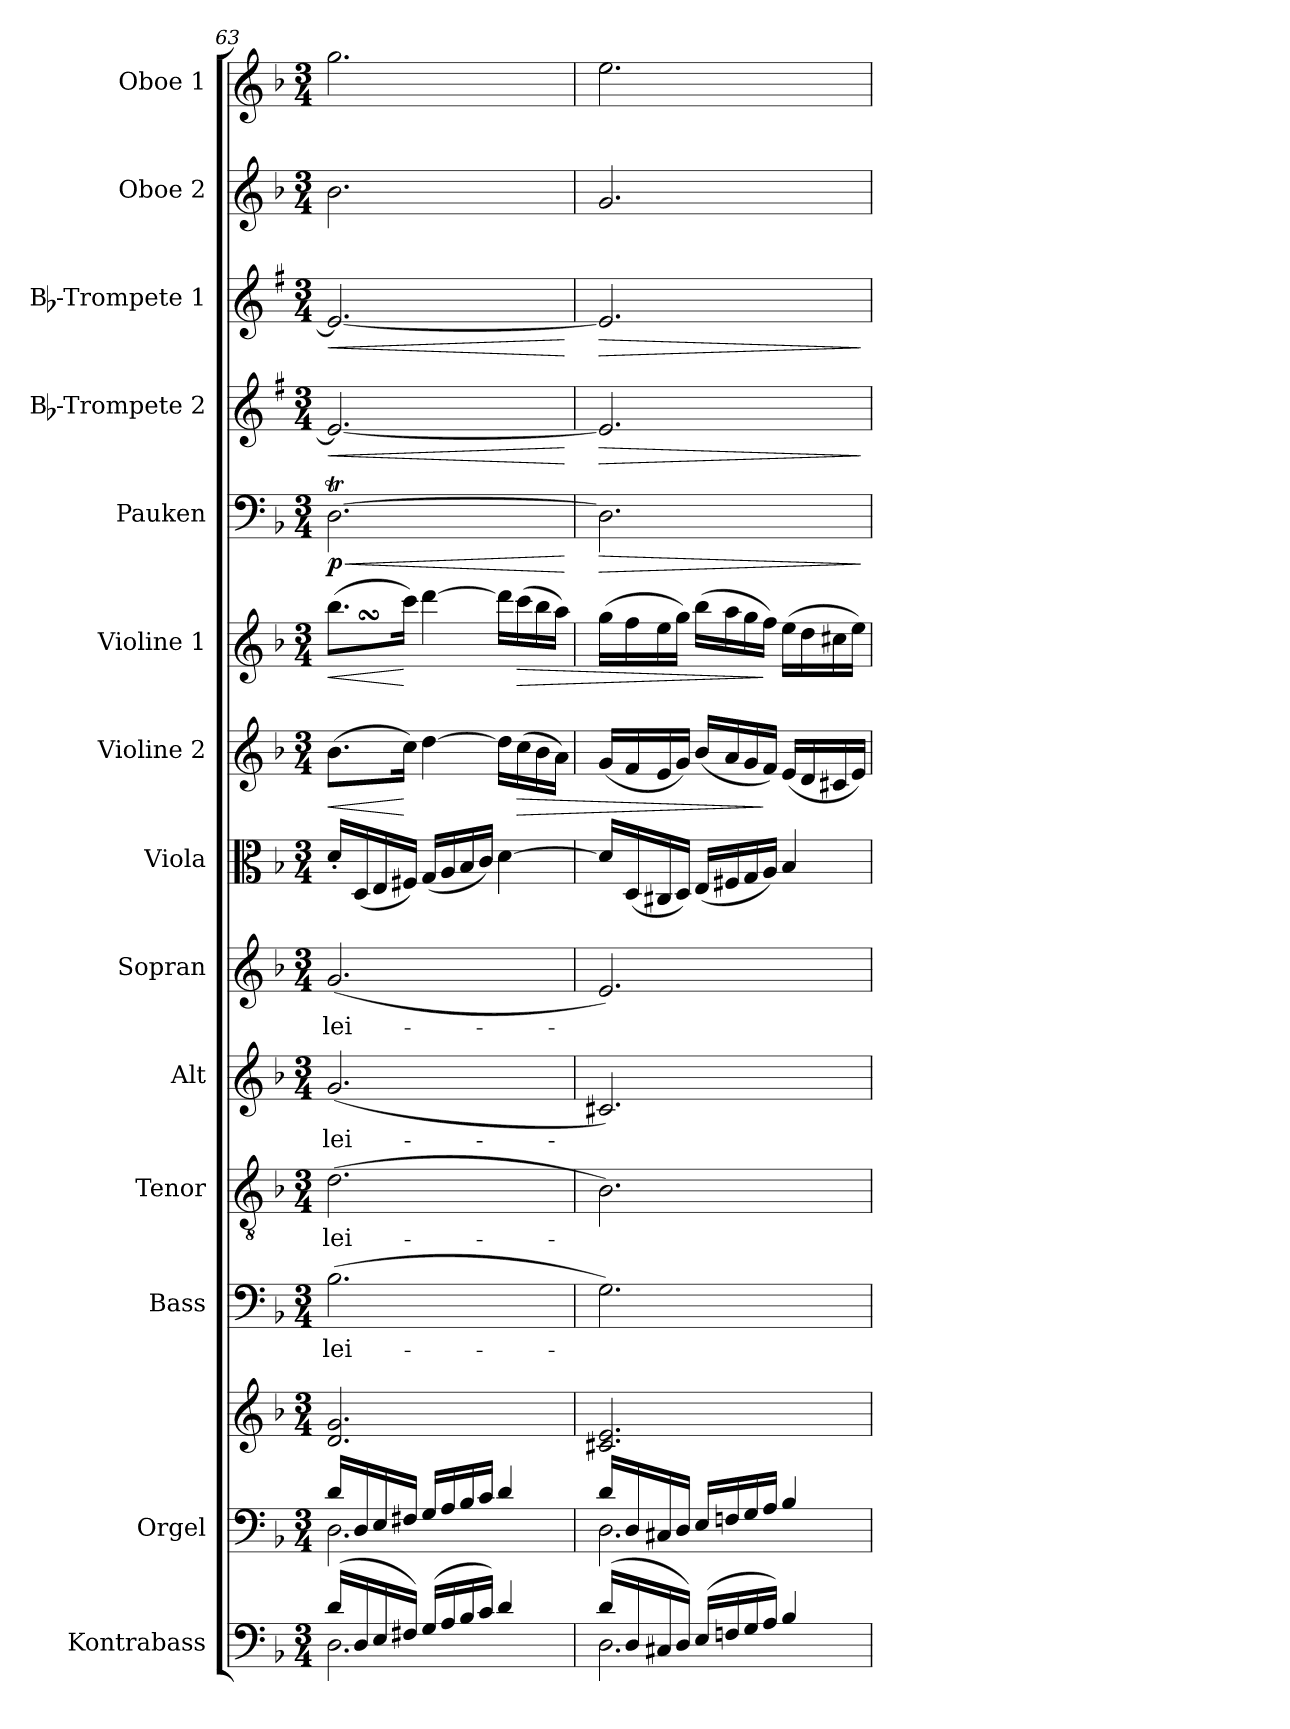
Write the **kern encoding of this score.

**kern	**kern	**kern	**kern	**text	**kern	**text	**kern	**text	**kern	**text	**kern	**kern	**dynam	**kern	**dynam	**kern	**dynam	**kern	**dynam	**kern	**dynam	**kern	**kern
*part14	*part13	*part13	*part12	*part12	*part11	*part11	*part10	*part10	*part9	*part9	*part8	*part7	*part7	*part6	*part6	*part5	*part5	*part4	*part4	*part3	*part3	*part2	*part1
*staff15	*staff14	*staff13	*staff12	*staff12	*staff11	*staff11	*staff10	*staff10	*staff9	*staff9	*staff8	*staff7	*staff7	*staff6	*staff6	*staff5	*staff5	*staff4	*staff4	*staff3	*staff3	*staff2	*staff1
*I"Kontrabass	*I"Orgel	*	*I"Bass	*	*I"Tenor	*	*I"Alt	*	*I"Sopran	*	*I"Viola	*I"Violine 2	*	*I"Violine 1	*	*I"Pauken	*	*I"Bb-Trompete 2	*	*I"Bb-Trompete 1	*	*I"Oboe 2	*I"Oboe 1
*I'Kb.	*I'Org.	*	*I'B.	*	*I'T.	*	*I'A.	*	*I'S.	*	*I'Vla.	*I'Vl. 2	*	*I'Vl. 1	*	*I'Pk.	*	*I'Bb Trp. 2	*	*I'Bb Trp. 1	*	*I'Ob. 2	*I'Ob. 1
*clefF4	*clefF4	*clefG2	*clefF4	*	*clefGv2	*	*clefG2	*	*clefG2	*	*clefC3	*clefG2	*	*clefG2	*	*clefF4	*	*clefG2	*	*clefG2	*	*clefG2	*clefG2
*ITrd7c12	*	*	*	*	*	*	*	*	*	*	*	*	*	*	*	*	*	*ITrd1c2	*	*ITrd1c2	*	*	*
*k[b-]	*k[b-]	*k[b-]	*k[b-]	*	*k[b-]	*	*k[b-]	*	*k[b-]	*	*k[b-]	*k[b-]	*	*k[b-]	*	*k[b-]	*	*k[b-]	*	*k[b-]	*	*k[b-]	*k[b-]
*F:	*F:	*F:	*F:	*	*F:	*	*F:	*	*F:	*	*F:	*F:	*	*F:	*	*F:	*	*F:	*	*F:	*	*F:	*F:
*M3/4	*M3/4	*M3/4	*M3/4	*	*M3/4	*	*M3/4	*	*M3/4	*	*M3/4	*M3/4	*	*M3/4	*	*M3/4	*	*M3/4	*	*M3/4	*	*M3/4	*M3/4
=63	=63	=63	=63	=63	=63	=63	=63	=63	=63	=63	=63	=63	=63	=63	=63	=63	=63	=63	=63	=63	=63	=63	=63
*^	*^	*	*	*	*	*	*	*	*	*	*	*	*	*	*	*	*	*	*	*	*	*	*
!	!	!	!	!	!	!LO:LY:b	!	!LO:LY:b	!	!LO:LY:b	!	!LO:LY:b	!	!	!LO:HP:b	!	!LO:HP:b	!	!LO:HP:b	!	!LO:HP:b	!	!LO:HP:b	!	!
!	!	!	!	!	!	!	!	!	!	!	!	!	!	!	!	!	!	!	!LO:DY:n=1:b	!	!	!	!	!	!
(>16D/LL	2.DD\	16d/LL	2.D\	2.d/ 2.g/	(>2.B-\	-lei-	(>2.d\	-lei-	(<2.g/	-lei-	(<2.g/	-lei-	16d'</LL	(>8.b-\L	<	(>8.bb-SSs\L	<	[2.DT\	< p	2.d/_	<	2.d/_	<	2.b-\	2.gg\
16DD/	.	16D/	.	.	.	.	.	.	.	.	.	.	(<16D/	.	.	.	.	.	.	.	.	.	.	.	.
16EE/	.	16E/	.	.	.	.	.	.	.	.	.	.	16E/	.	.	.	.	.	.	.	.	.	.	.	.
16FF#X/JJ)	.	16F#X/JJ	.	.	.	.	.	.	.	.	.	.	16F#X/JJ)	16cc\Jk)	[	16ccc\Jk)	[	.	.	.	.	.	.	.	.
(>16GG/LL	.	16G/LL	.	.	.	.	.	.	.	.	.	.	(<16G/LL	[4dd\	.	[4ddd\	.	.	.	.	.	.	.	.	.
16AA/	.	16A/	.	.	.	.	.	.	.	.	.	.	16A/	.	.	.	.	.	.	.	.	.	.	.	.
16BB-/	.	16B-/	.	.	.	.	.	.	.	.	.	.	16B-/	.	.	.	.	.	.	.	.	.	.	.	.
16C/JJ)	.	16c/JJ	.	.	.	.	.	.	.	.	.	.	16c/JJ)	.	.	.	.	.	.	.	.	.	.	.	.
4D/	.	4d/	.	.	.	.	.	.	.	.	.	.	[4d\	16dd\LL]	.	16ddd\LL]	.	.	.	.	.	.	.	.	.
!	!	!	!	!	!	!	!	!	!	!	!	!	!	!	!LO:HP:b	!	!LO:HP:b	!	!	!	!	!	!	!	!
.	.	.	.	.	.	.	.	.	.	.	.	.	.	(>16cc\	>	(>16ccc\	>	.	.	.	.	.	.	.	.
.	.	.	.	.	.	.	.	.	.	.	.	.	.	16b-\	.	16bb-\	.	.	.	.	.	.	.	.	.
.	.	.	.	.	.	.	.	.	.	.	.	.	.	16a\JJ)	.	16aa\JJ)	.	.	.	.	.	.	.	.	.
*v	*v	*	*	*	*	*	*	*	*	*	*	*	*	*	*	*	*	*	*	*	*	*	*	*	*
*	*v	*v	*	*	*	*	*	*	*	*	*	*	*	*	*	*	*	*	*	*	*	*	*	*
.	.	.	.	.	.	.	.	.	.	.	.	.	.	.	.	.	[	.	[	.	[	.	.
=64	=64	=64	=64	=64	=64	=64	=64	=64	=64	=64	=64	=64	=64	=64	=64	=64	=64	=64	=64	=64	=64	=64	=64
*^	*^	*	*	*	*	*	*	*	*	*	*	*	*	*	*	*	*	*	*	*	*	*	*
!	!	!	!	!	!	!	!	!	!	!	!	!	!	!	!	!	!	!	!LO:HP:b	!	!LO:HP:b	!	!LO:HP:b	!	!
(>16D/LL	2.DD\	16d/LL	2.D\	2.c#X/ 2.e/	2.G\)	.	2.B-\)	.	2.c#X/)	.	2.e/)	.	16d/LL]	(<16g/LL	.	(>16gg\LL	.	2.DTTT\]	>	2.d/]	>	2.d/]	>	2.g/	2.ee\
16DD/	.	16D/	.	.	.	.	.	.	.	.	.	.	(<16D/	16f/	.	16ff\	.	.	.	.	.	.	.	.	.
16CC#X/	.	16C#X/	.	.	.	.	.	.	.	.	.	.	16C#X/	16e/	.	16ee\	.	.	.	.	.	.	.	.	.
16DD/JJ)	.	16D/JJ	.	.	.	.	.	.	.	.	.	.	16D/JJ)	16g/JJ)	.	16gg\JJ)	.	.	.	.	.	.	.	.	.
(>16EE/LL	.	16E/LL	.	.	.	.	.	.	.	.	.	.	(<16E/LL	(<16b-/LL	.	(>16bb-\LL	.	.	.	.	.	.	.	.	.
16FFn/	.	16Fn/	.	.	.	.	.	.	.	.	.	.	16F#X/	16a/	.	16aa\	.	.	.	.	.	.	.	.	.
16GG/	.	16G/	.	.	.	.	.	.	.	.	.	.	16G/	16g/	.	16gg\	.	.	.	.	.	.	.	.	.
16AA/JJ)	.	16A/JJ	.	.	.	.	.	.	.	.	.	.	16A/JJ)	16f/JJ)	]	16ff\JJ)	]	.	.	.	.	.	.	.	.
4BB-/	.	4B-/	.	.	.	.	.	.	.	.	.	.	4B-/	(<16e/LL	.	(>16ee\LL	.	.	.	.	.	.	.	.	.
.	.	.	.	.	.	.	.	.	.	.	.	.	.	16d/	.	16dd\	.	.	.	.	.	.	.	.	.
.	.	.	.	.	.	.	.	.	.	.	.	.	.	16c#X/	.	16cc#X\	.	.	.	.	.	.	.	.	.
.	.	.	.	.	.	.	.	.	.	.	.	.	.	16e/JJ)	.	16ee\JJ)	.	.	.	.	.	.	.	.	.
*v	*v	*	*	*	*	*	*	*	*	*	*	*	*	*	*	*	*	*	*	*	*	*	*	*	*
*	*v	*v	*	*	*	*	*	*	*	*	*	*	*	*	*	*	*	*	*	*	*	*	*	*
.	.	.	.	.	.	.	.	.	.	.	.	.	.	.	.	.	]	.	]	.	]	.	.
=	=	=	=	=	=	=	=	=	=	=	=	=	=	=	=	=	=	=	=	=	=	=	=
*-	*-	*-	*-	*-	*-	*-	*-	*-	*-	*-	*-	*-	*-	*-	*-	*-	*-	*-	*-	*-	*-	*-	*-
